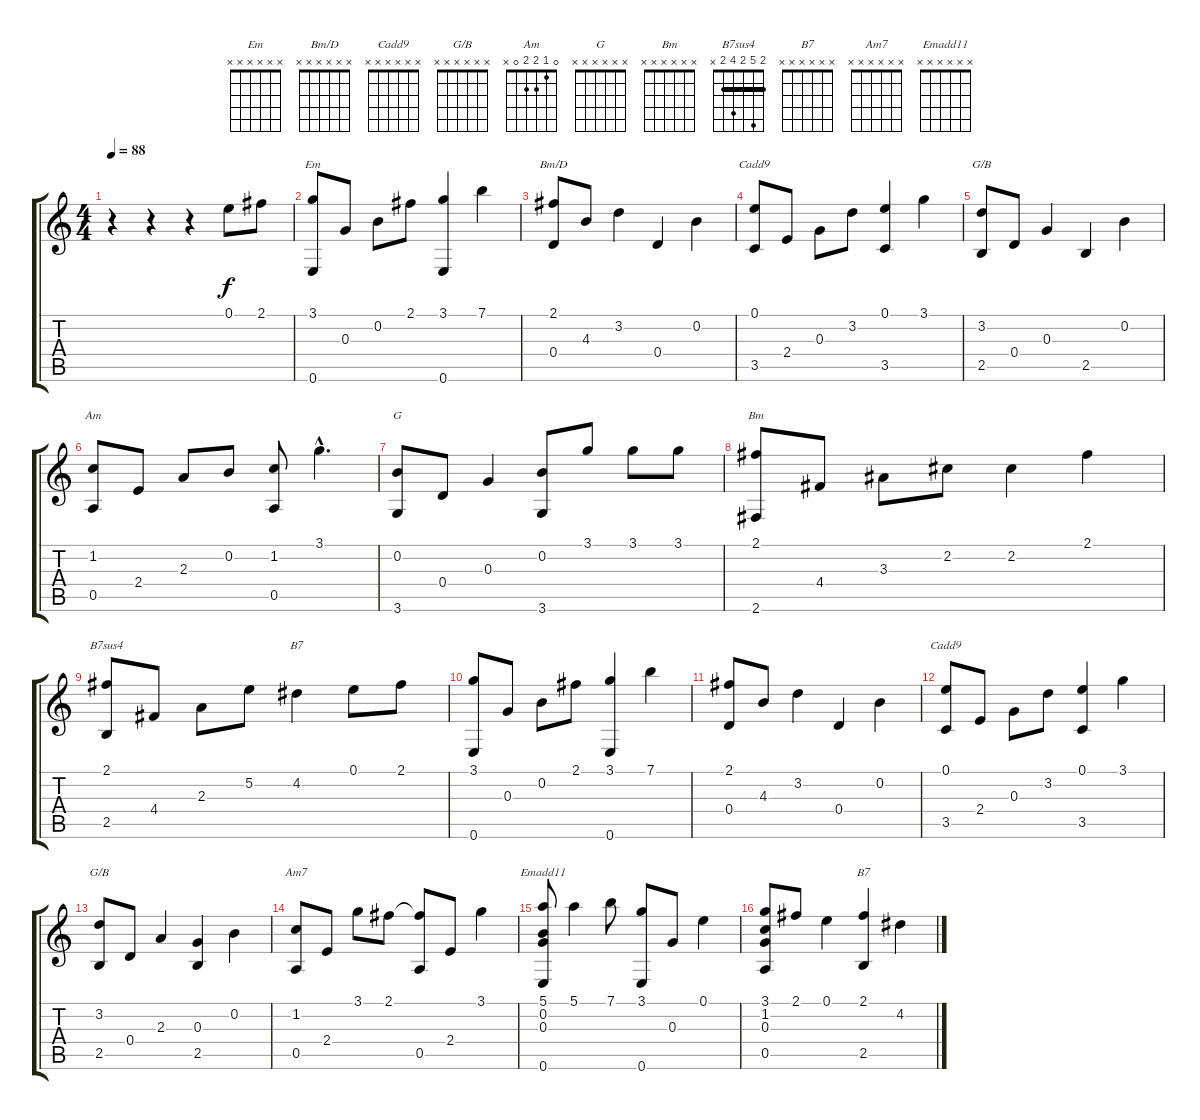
\track "" {instrument acousticguitarnylon}
\staff {score tabs}
\tuning (E4 B3 G3 D3 A2 E2) {hide}
\chord ("Em" x x x x x x)
\chord ("Bm/D" x x x x x x)
\chord ("Cadd9" 0 3 0 2 3 x)
\chord ("G/B" x 3 0 0 2 x)
\chord ("Am" 0 1 2 2 0 x)
\chord ("G" x x x x x x)
\chord ("Bm" x x x x x x)
\chord ("B7sus4" 2 5 2 4 2 x) {barre 2}
\chord ("B7" 2 4 2 4 2 x) {barre 2}
\chord ("Cadd9" x x x x x x)
\chord ("G/B" x x x x x x)
\chord ("Am7" x x x x x x)
\chord ("Emadd11" x x x x x x)
\chord ("B7" x x x x x x)
\ts (4 4)
\tempo 88
\clef g2
\ks c
r.4{dy f instrument acousticguitarnylon} r.4 r.4 0.1.8 2.1.8 |
(3.1 0.6).8{ch "Em"} 0.3.8 0.2.8 2.1.8 (3.1 0.6).4 7.1.4 |
(2.1 0.4).8{ch "Bm/D"} 4.3.8 3.2.4 0.4.4 0.2.4 |
(0.1 3.5).8{ch "Cadd9"} 2.4.8 0.3.8 3.2.8 (0.1 3.5).4 3.1.4 |
(3.2 2.5).8{ch "G/B"} 0.4.8 0.3.4 2.5.4 0.2.4 |
(1.2 0.5).8{ch "Am"} 2.4.8 2.3.8 0.2.8 (1.2 0.5).8 3.1{hac}.4{d} |
(0.2 3.6).8{ch "G"} 0.4.8 0.3.4 (0.2 3.6).8 3.1.8 3.1.8 3.1.8 |
(2.1 2.6).8{ch "Bm"} 4.4.8 3.3.8 2.2.8 2.2.4 2.1.4 |
(2.1 2.5).8{ch "B7sus4"} 4.4.8 2.3.8 5.2.8 4.2.4{ch "B7"} 0.1.8 2.1.8 |
(3.1 0.6).8 0.3.8 0.2.8 2.1.8 (3.1 0.6).4 7.1.4 |
(2.1 0.4).8 4.3.8 3.2.4 0.4.4 0.2.4 |
(0.1 3.5).8{ch "Cadd9"} 2.4.8 0.3.8 3.2.8 (0.1 3.5).4 3.1.4 |
(3.2 2.5).8{ch "G/B"} 0.4.8 2.3.4 (0.3 2.5).4 0.2.4 |
(1.2 0.5).8{ch "Am7"} 2.4.8 3.1.8 2.1.8 (2.1{t} 0.5).8 2.4.8 3.1.4 |
(5.1 0.2 0.3 0.6).8{ch "Emadd11"} 5.1.4 7.1.8 (3.1 0.6).8 0.3.8 0.1.4 |
(3.1 1.2 0.3 0.5).8 2.1.8 0.1.4 (2.1 2.5).4{ch "B7"} 4.2.4
